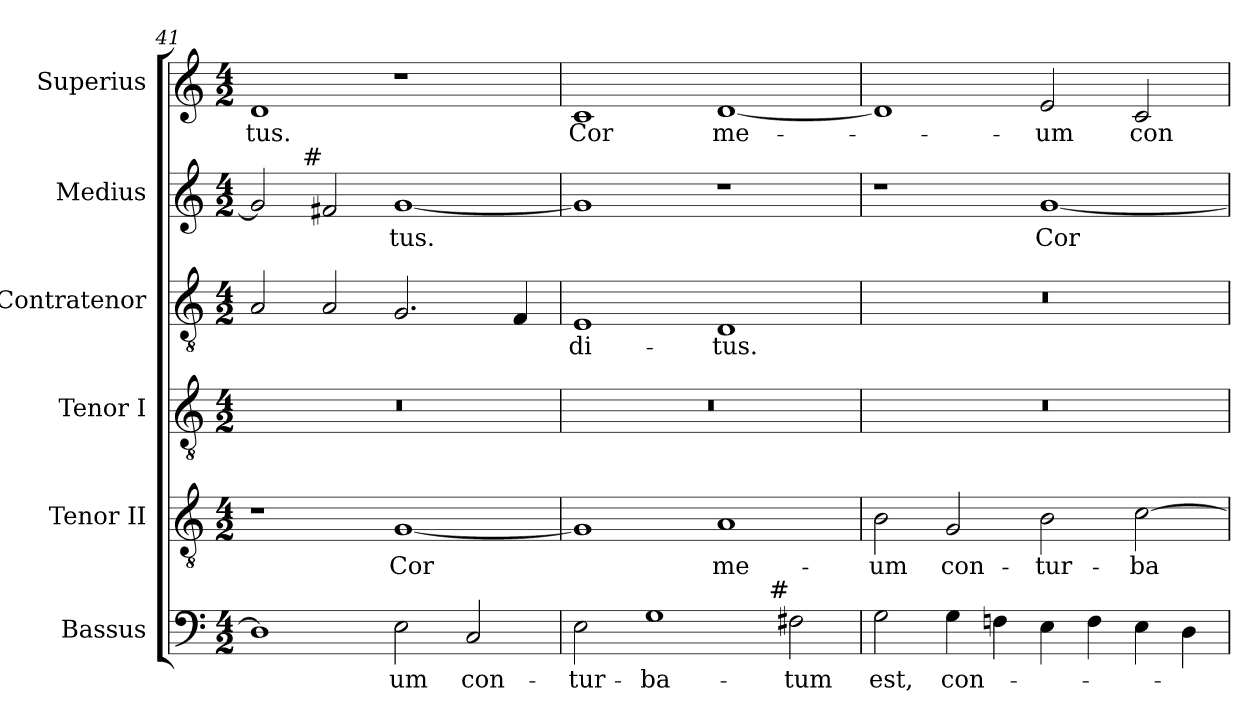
**kern	**text	**kern	**text	**kern	**kern	**text	**kern	**text	**kern	**text
*part6	*part6	*part5	*part5	*part4	*part3	*part3	*part2	*part2	*part1	*part1
*staff6	*staff6	*staff5	*staff5	*staff4	*staff3	*staff3	*staff2	*staff2	*staff1	*staff1
*I"Bassus	*	*I"Tenor II	*	*I"Tenor I	*I"Contratenor	*	*I"Medius	*	*I"Superius	*
*I'B.	*	*I'T. II	*	*I'T. I	*I'Ct.	*	*I'M.	*	*I'S.	*
*clefF4	*	*clefGv2	*	*clefGv2	*clefGv2	*	*clefG2	*	*clefG2	*
*	*	*ITrd7c12	*	*ITrd7c12	*ITrd7c12	*	*	*	*	*
*k[]	*	*k[]	*	*k[]	*k[]	*	*k[]	*	*k[]	*
*C:	*	*C:	*	*C:	*C:	*	*C:	*	*C:	*
*M4/2	*	*M4/2	*	*M4/2	*M4/2	*	*M4/2	*	*M4/2	*
=41	=41	=41	=41	=41	=41	=41	=41	=41	=41	=41
!	!	!	!	!LO:N:vis=1	!	!	!	!	!	!
!	!	!	!	!	!	!	!	!	!	!LO:LY:b:color=#000000
1Di]	.	1r	.	0r	2AAi/	.	2gi/]	.	1di	-tus.
!	!	!	!	!	!	!	!LO:TX:a:rj:t=#	!	!	!
.	.	.	.	.	2AAi/	.	2f#i/	.	.	.
!	!LO:LY:b:color=#000000	!	!	!	!	!	!	!	!	!
!	!	!	!LO:LY:b:color=#000000	!	!	!	!	!	!	!
!	!	!	!	!	!	!	!	!LO:LY:b:color=#000000	!	!
2Ei\	-um	[<1GGi	Cor	.	2.GGi/	.	[<1gi	-tus.	1r	.
!	!LO:LY:b:color=#000000	!	!	!	!	!	!	!	!	!
2Ci/	con-	.	.	.	.	.	.	.	.	.
.	.	.	.	.	4FFi/	.	.	.	.	.
!!LO:LB:g=z
=42	=42	=42	=42	=42	=42	=42	=42	=42	=42	=42
!	!LO:LY:b:color=#000000	!	!	!LO:N:vis=1	!	!	!	!	!	!
!	!	!	!	!	!	!LO:LY:b:color=#000000	!	!	!	!
!	!	!	!	!	!	!	!	!	!	!LO:LY:b:color=#000000
2Ei\	-tur-	1GGi]	.	0r	1EEi	-di-	1gi]	.	1ci	Cor
!	!LO:LY:b:color=#000000	!	!	!	!	!	!	!	!	!
1Gi	-ba-	.	.	.	.	.	.	.	.	.
!	!	!	!LO:LY:b:color=#000000	!	!	!	!	!	!	!
!	!	!	!	!	!	!LO:LY:b:color=#000000	!	!	!	!
!	!	!	!	!	!	!	!	!	!	!LO:LY:b:color=#000000
.	.	1AAi	me-	.	1DDi	-tus.	1r	.	[<1di	me-
!LO:TX:a:rj:t=#	!	!	!	!	!	!	!	!	!	!
!	!LO:LY:b:color=#000000	!	!	!	!	!	!	!	!	!
2F#i\	-tum	.	.	.	.	.	.	.	.	.
=43	=43	=43	=43	=43	=43	=43	=43	=43	=43	=43
!	!LO:LY:b:color=#000000	!	!	!	!	!	!	!	!	!
!	!	!	!LO:LY:b:color=#000000	!LO:N:vis=1	!LO:N:vis=1	!	!	!	!	!
2Gi\	est,	2BBi\	-um	0r	0r	.	1r	.	1di]	.
!	!LO:LY:b:color=#000000	!	!	!	!	!	!	!	!	!
!	!	!	!LO:LY:b:color=#000000	!	!	!	!	!	!	!
4Gi\	con-	2GGi/	con-	.	.	.	.	.	.	.
4Fni\	.	.	.	.	.	.	.	.	.	.
!	!	!	!LO:LY:b:color=#000000	!	!	!	!	!	!	!
!	!	!	!	!	!	!	!	!LO:LY:b:color=#000000	!	!
!	!	!	!	!	!	!	!	!	!	!LO:LY:b:color=#000000
4Ei\	.	2BBi\	-tur-	.	.	.	[<1gi	Cor	2ei/	-um
4Fi\	.	.	.	.	.	.	.	.	.	.
!	!	!	!LO:LY:b:color=#000000	!	!	!	!	!	!	!
!	!	!	!	!	!	!	!	!	!	!LO:LY:b:color=#000000
4Ei\	.	[>2Ci\	-ba-	.	.	.	.	.	2ci/	con-
4Di\	.	.	.	.	.	.	.	.	.	.
=	=	=	=	=	=	=	=	=	=	=
*-	*-	*-	*-	*-	*-	*-	*-	*-	*-	*-
